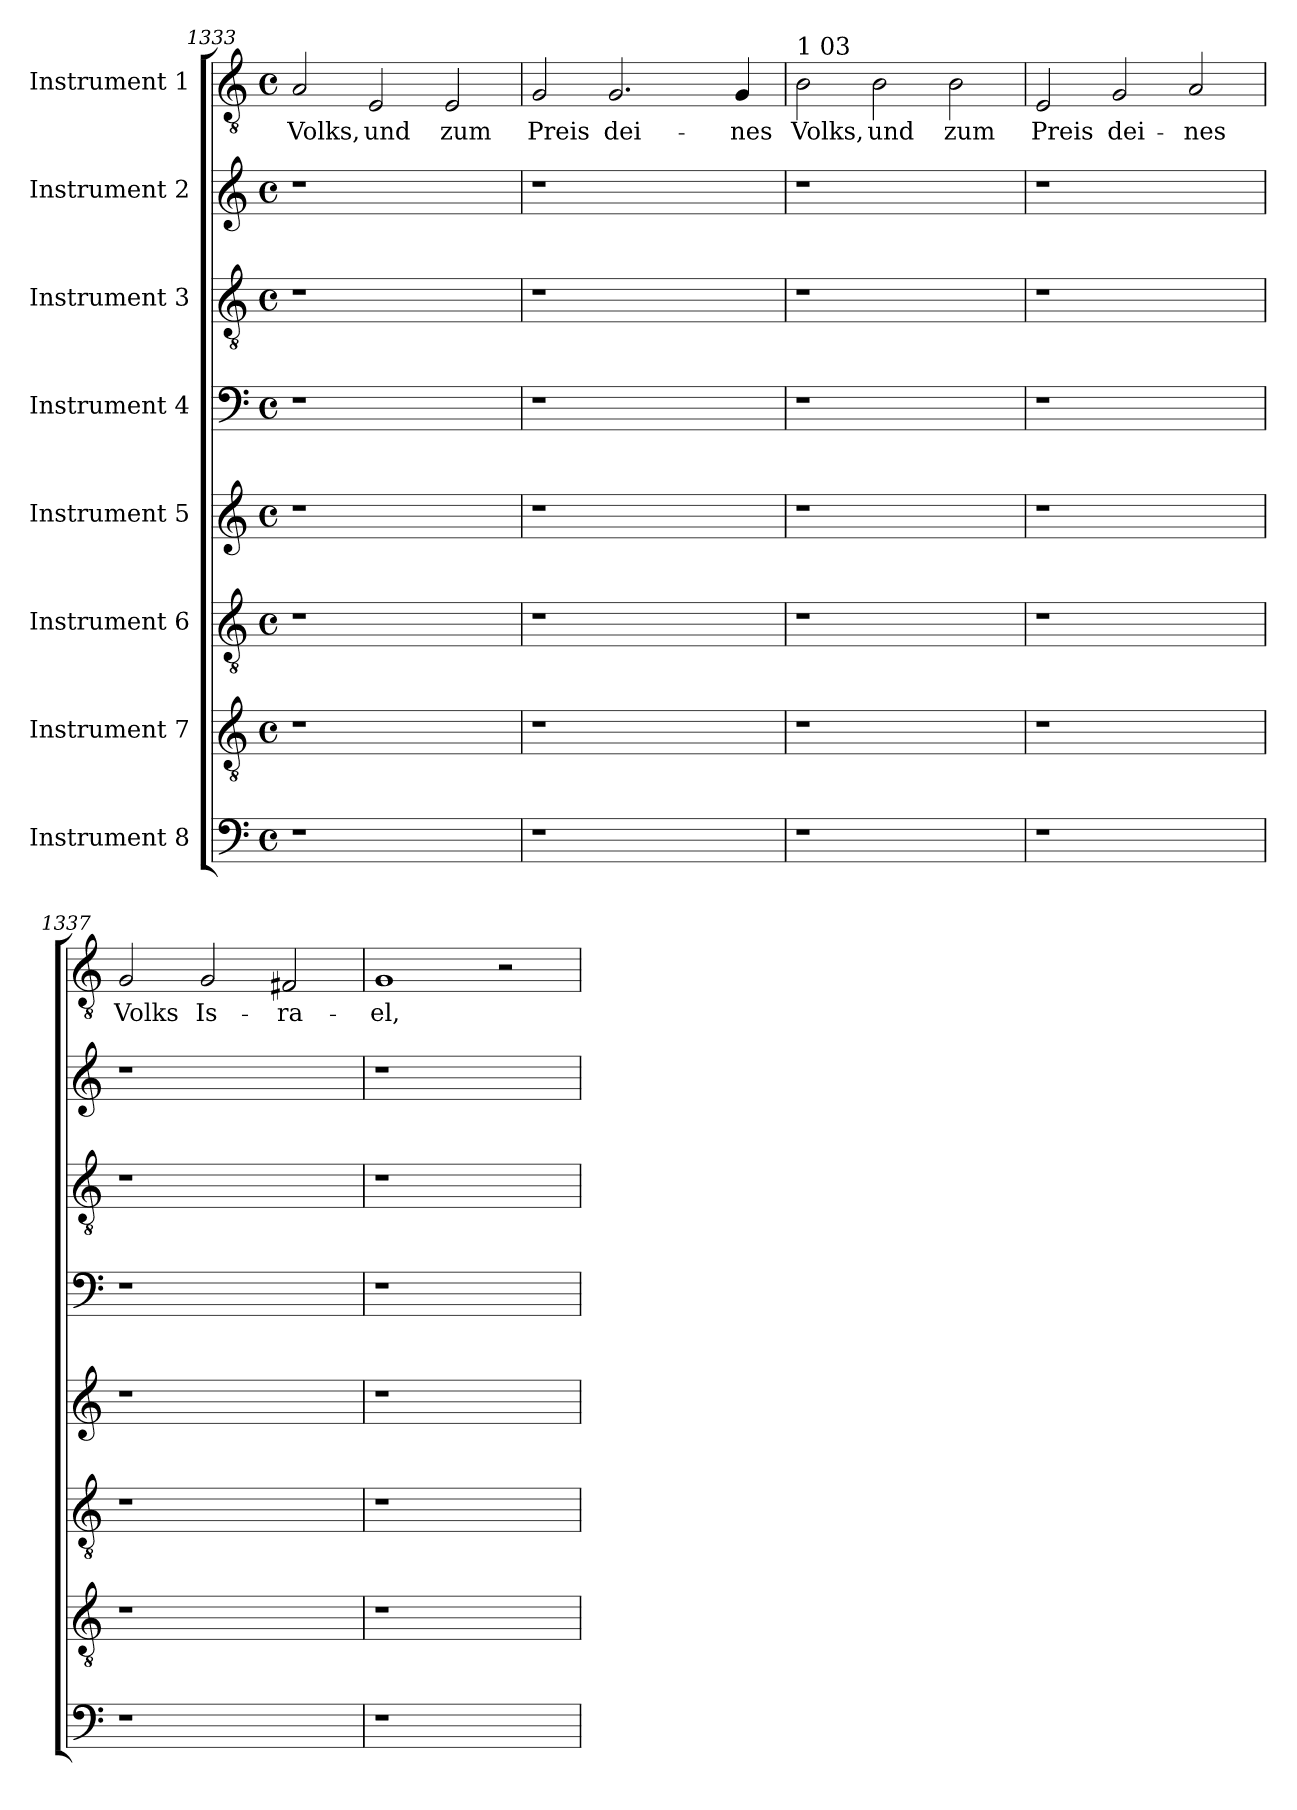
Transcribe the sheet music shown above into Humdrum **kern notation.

**kern	**kern	**kern	**kern	**kern	**kern	**kern	**kern	**text
*part8	*part7	*part6	*part5	*part4	*part3	*part2	*part1	*part1
*staff8	*staff7	*staff6	*staff5	*staff4	*staff3	*staff2	*staff1	*staff1
*I"Instrument 8	*I"Instrument 7	*I"Instrument 6	*I"Instrument 5	*I"Instrument 4	*I"Instrument 3	*I"Instrument 2	*I"Instrument 1	*
*clefF4	*clefGv2	*clefGv2	*clefG2	*clefF4	*clefGv2	*clefG2	*clefGv2	*
*M4/4	*M4/4	*M4/4	*M4/4	*M4/4	*M4/4	*M4/4	*M4/4	*
*met(c)	*met(c)	*met(c)	*met(c)	*met(c)	*met(c)	*met(c)	*met(c)	*
=1333	=1333	=1333	=1333	=1333	=1333	=1333	=1333	=1333
!	!	!	!	!	!	!	!	!LO:LY:b:cj
1r	1r	1r	1r	1r	1r	1r	2A/	Volks,
!	!	!	!	!	!	!	!	!LO:LY:b:cj
.	.	.	.	.	.	.	2E/	und
!	!	!	!	!	!	!	!	!LO:LY:b:cj
2ryy	2ryy	2ryy	2ryy	2ryy	2ryy	2ryy	2E/	zum
=1334	=1334	=1334	=1334	=1334	=1334	=1334	=1334	=1334
!	!	!	!	!	!	!	!	!LO:LY:b:cj
1r	1r	1r	1r	1r	1r	1r	2G/	Preis
!	!	!	!	!	!	!	!	!LO:LY:b:cj
.	.	.	.	.	.	.	2.G/	dei-
2ryy	2ryy	2ryy	2ryy	2ryy	2ryy	2ryy	.	.
!	!	!	!	!	!	!	!	!LO:LY:b:cj
.	.	.	.	.	.	.	4G/	-nes
!!LO:LB:g=z
=1335	=1335	=1335	=1335	=1335	=1335	=1335	=1335	=1335
!	!	!	!	!	!	!	!LO:TX:a:t=1 03	!
!	!	!	!	!	!	!	!	!LO:LY:b:cj
1r	1r	1r	1r	1r	1r	1r	2B\	Volks,
!	!	!	!	!	!	!	!	!LO:LY:b:cj
.	.	.	.	.	.	.	2B\	und
!	!	!	!	!	!	!	!	!LO:LY:b:cj
2ryy	2ryy	2ryy	2ryy	2ryy	2ryy	2ryy	2B\	zum
=1336	=1336	=1336	=1336	=1336	=1336	=1336	=1336	=1336
!	!	!	!	!	!	!	!	!LO:LY:b:cj
1r	1r	1r	1r	1r	1r	1r	2E/	Preis
!	!	!	!	!	!	!	!	!LO:LY:b:cj
.	.	.	.	.	.	.	2G/	dei-
!	!	!	!	!	!	!	!	!LO:LY:b:cj
2ryy	2ryy	2ryy	2ryy	2ryy	2ryy	2ryy	2A/	-nes
=1337	=1337	=1337	=1337	=1337	=1337	=1337	=1337	=1337
!	!	!	!	!	!	!	!	!LO:LY:b:cj
1r	1r	1r	1r	1r	1r	1r	2G/	Volks
!	!	!	!	!	!	!	!	!LO:LY:b:cj
.	.	.	.	.	.	.	2G/	Is-
!	!	!	!	!	!	!	!	!LO:LY:b:cj
2ryy	2ryy	2ryy	2ryy	2ryy	2ryy	2ryy	2F#X/	-ra-
=1338	=1338	=1338	=1338	=1338	=1338	=1338	=1338	=1338
!	!	!	!	!	!	!	!	!LO:LY:b:cj
1r	1r	1r	1r	1r	1r	1r	1G	-el,
2ryy	2ryy	2ryy	2ryy	2ryy	2ryy	2ryy	2r	.
=	=	=	=	=	=	=	=	=
*-	*-	*-	*-	*-	*-	*-	*-	*-
